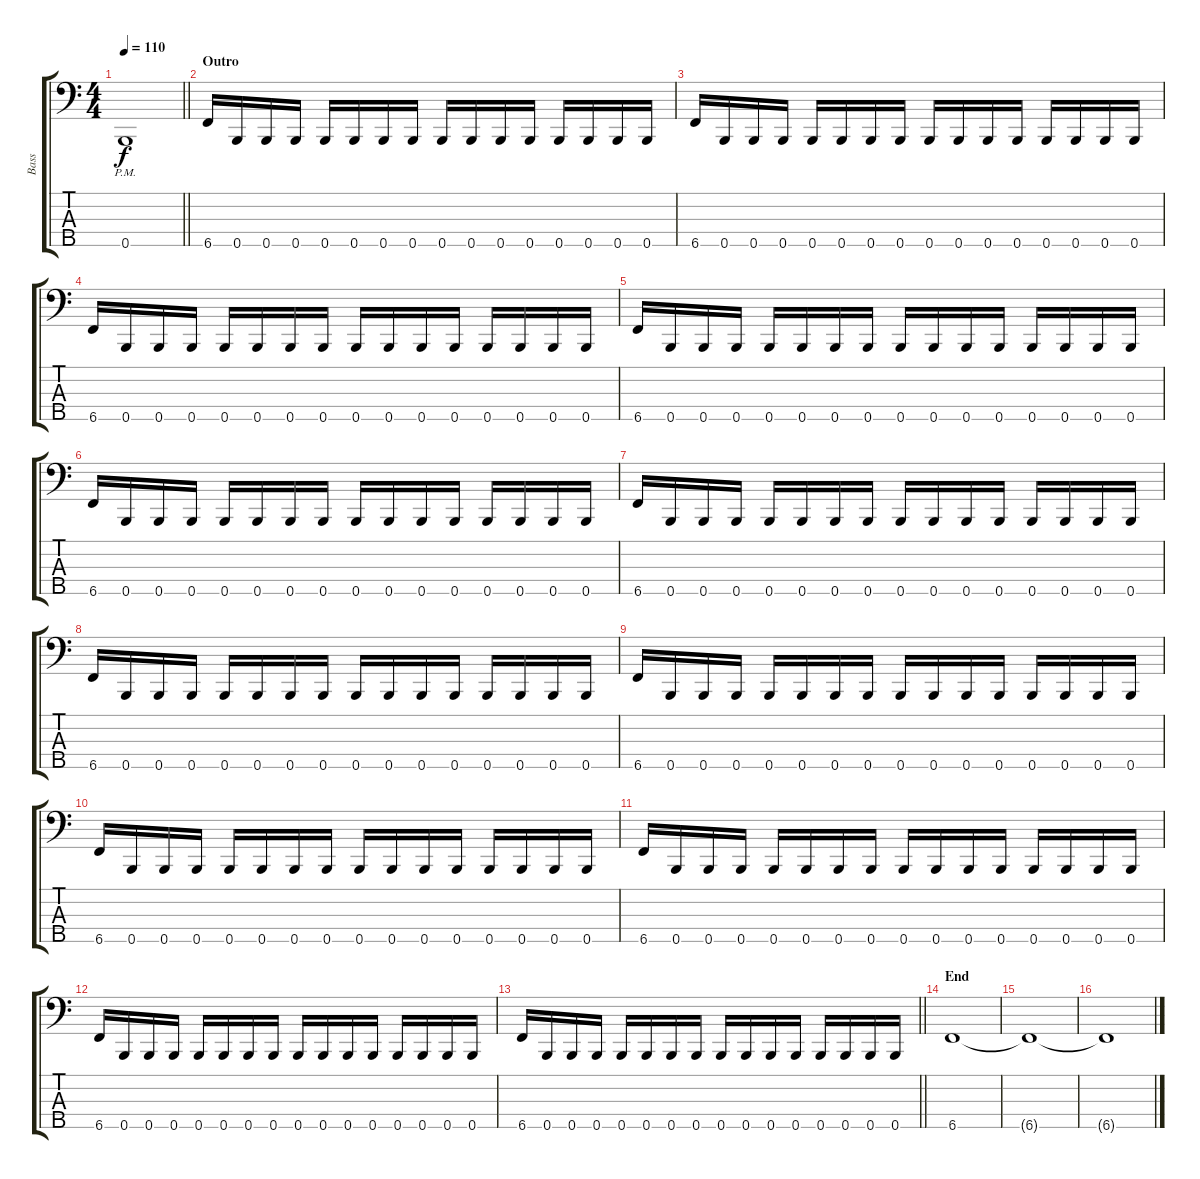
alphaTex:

\track ("Bass" "Bass") {instrument electricbassfinger}
\staff {score tabs}
\tuning (G2 D2 A1 E1 B0) {hide}
\ts (4 4)
\tempo 110
\clef f4
\barLineRight lightlight
\ks c
0.5{pm}.1{dy f} |
\section ("" "Outro")
6.5.16 0.5.16 0.5.16 0.5.16 0.5.16 0.5.16 0.5.16 0.5.16 0.5.16 0.5.16 0.5.16 0.5.16 0.5.16 0.5.16 0.5.16 0.5.16 |
6.5.16 0.5.16 0.5.16 0.5.16 0.5.16 0.5.16 0.5.16 0.5.16 0.5.16 0.5.16 0.5.16 0.5.16 0.5.16 0.5.16 0.5.16 0.5.16 |
6.5.16 0.5.16 0.5.16 0.5.16 0.5.16 0.5.16 0.5.16 0.5.16 0.5.16 0.5.16 0.5.16 0.5.16 0.5.16 0.5.16 0.5.16 0.5.16 |
6.5.16 0.5.16 0.5.16 0.5.16 0.5.16 0.5.16 0.5.16 0.5.16 0.5.16 0.5.16 0.5.16 0.5.16 0.5.16 0.5.16 0.5.16 0.5.16 |
6.5.16 0.5.16 0.5.16 0.5.16 0.5.16 0.5.16 0.5.16 0.5.16 0.5.16 0.5.16 0.5.16 0.5.16 0.5.16 0.5.16 0.5.16 0.5.16 |
6.5.16 0.5.16 0.5.16 0.5.16 0.5.16 0.5.16 0.5.16 0.5.16 0.5.16 0.5.16 0.5.16 0.5.16 0.5.16 0.5.16 0.5.16 0.5.16 |
6.5.16 0.5.16 0.5.16 0.5.16 0.5.16 0.5.16 0.5.16 0.5.16 0.5.16 0.5.16 0.5.16 0.5.16 0.5.16 0.5.16 0.5.16 0.5.16 |
6.5.16 0.5.16 0.5.16 0.5.16 0.5.16 0.5.16 0.5.16 0.5.16 0.5.16 0.5.16 0.5.16 0.5.16 0.5.16 0.5.16 0.5.16 0.5.16 |
6.5.16 0.5.16 0.5.16 0.5.16 0.5.16 0.5.16 0.5.16 0.5.16 0.5.16 0.5.16 0.5.16 0.5.16 0.5.16 0.5.16 0.5.16 0.5.16 |
6.5.16 0.5.16 0.5.16 0.5.16 0.5.16 0.5.16 0.5.16 0.5.16 0.5.16 0.5.16 0.5.16 0.5.16 0.5.16 0.5.16 0.5.16 0.5.16 |
6.5.16 0.5.16 0.5.16 0.5.16 0.5.16 0.5.16 0.5.16 0.5.16 0.5.16 0.5.16 0.5.16 0.5.16 0.5.16 0.5.16 0.5.16 0.5.16 |
\barLineRight lightlight
6.5.16 0.5.16 0.5.16 0.5.16 0.5.16 0.5.16 0.5.16 0.5.16 0.5.16 0.5.16 0.5.16 0.5.16 0.5.16 0.5.16 0.5.16 0.5.16 |
\section ("" "End")
6.5.1 |
6.5{t}.1 |
6.5{t}.1
